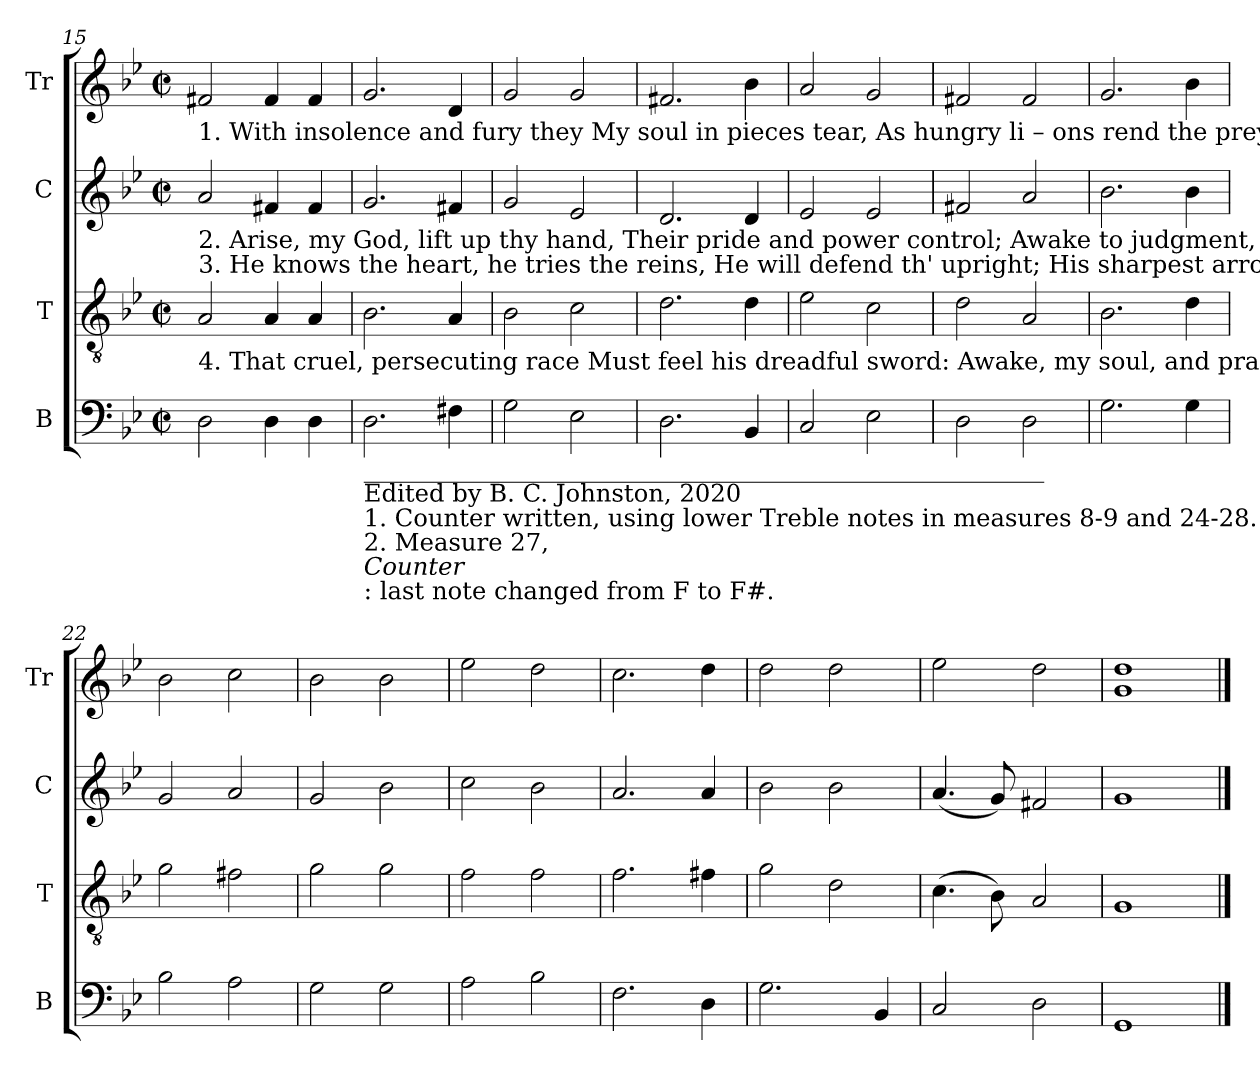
**kern	**kern	**kern	**kern
*part4	*part3	*part2	*part1
*staff4	*staff3	*staff2	*staff1
*I"B	*I"T	*I"C	*I"Tr
*I'B	*I'T	*I'C	*I'Tr
!!LO:LB:g=z
*clefF4	*clefGv2	*clefG2	*clefG2
*k[b-e-]	*k[b-e-]	*k[b-e-]	*k[b-e-]
*M2/2	*M2/2	*M2/2	*M2/2
*met(c|)	*met(c|)	*met(c|)	*met(c|)
=15	=15	=15	=15
!	!	!	!LO:TX:b:t=1. With  insolence  and   fury  they  My soul  in   pieces  tear,  As hungry  li – ons rend  the  prey,  When no de –  li  –   verer's   near.
!	!	!LO:TX:b:t=2. Arise, my  God,  lift  up thy hand, Their pride and power control;  Awake to judgment, and command  Deliverance for  my  soul.	!
!	!	!LO:TX:b:t=3. He knows the heart, he tries the reins,  He will defend th' upright;  His sharpest  arrows he ordains Against the  sons       of   spite.	!
!	!LO:TX:b:t=4. That cruel,  persecuting   race  Must feel his dreadful sword&colon; Awake, my soul, and praise the grace And justice of          the  Lord.	!	!
2D\	2A/	2a/	2f#X/
4D\	4A/	4f#X/	4f#/
4D\	4A/	4f#/	4f#/
=16	=16	=16	=16
!LO:TX:b:t=________________________________________________________	!	!	!
!LO:TX:b:t=Edited by B. C. Johnston, 2020	!	!	!
!LO:TX:b:t=1. Counter written, using lower Treble notes in measures 8-9 and 24-28.	!	!	!
!LO:TX:b:t=2. Measure 27,	!	!	!
!LO:TX:b:i:t=Counter	!	!	!
!LO:TX:b:t=&colon; last note changed from F to F#.	!	!	!
2.D\	2.B-\	2.g/	2.g/
4F#X\	4A/	4f#X/	4d/
=17	=17	=17	=17
2G\	2B-\	2g/	2g/
2E-\	2c\	2e-/	2g/
=18	=18	=18	=18
2.D\	2.d\	2.d/	2.f#X/
4BB-/	4d\	4d/	4b-\
=19	=19	=19	=19
2C/	2e-\	2e-/	2a/
2E-\	2c\	2e-/	2g/
=20	=20	=20	=20
2D\	2d\	2f#X/	2f#X/
2D\	2A/	2a/	2f#/
=21	=21	=21	=21
2.G\	2.B-\	2.b-\	2.g/
4G\	4d\	4b-\	4b-\
=22	=22	=22	=22
2B-\	2g\	2g/	2b-\
2A\	2f#X\	2a/	2cc\
=23	=23	=23	=23
2G\	2g\	2g/	2b-\
2G\	2g\	2b-\	2b-\
=24	=24	=24	=24
2A\	2f\	2cc\	2ee-\
2B-\	2f\	2b-\	2dd\
=25	=25	=25	=25
2.F\	2.f\	2.a/	2.cc\
4D\	4f#X\	4a/	4dd\
=26	=26	=26	=26
2.G\	2g\	2b-\	2dd\
.	2d\	2b-\	2dd\
4BB-/	.	.	.
=27	=27	=27	=27
2C/	(>4.c\	(<4.a/	2ee-\
.	8B-\)	8g/)	.
2D\	2A/	2f#X/	2dd\
=28	=28	=28	=28
1GG	1G	1g	1g 1dd
==	==	==	==
*-	*-	*-	*-
